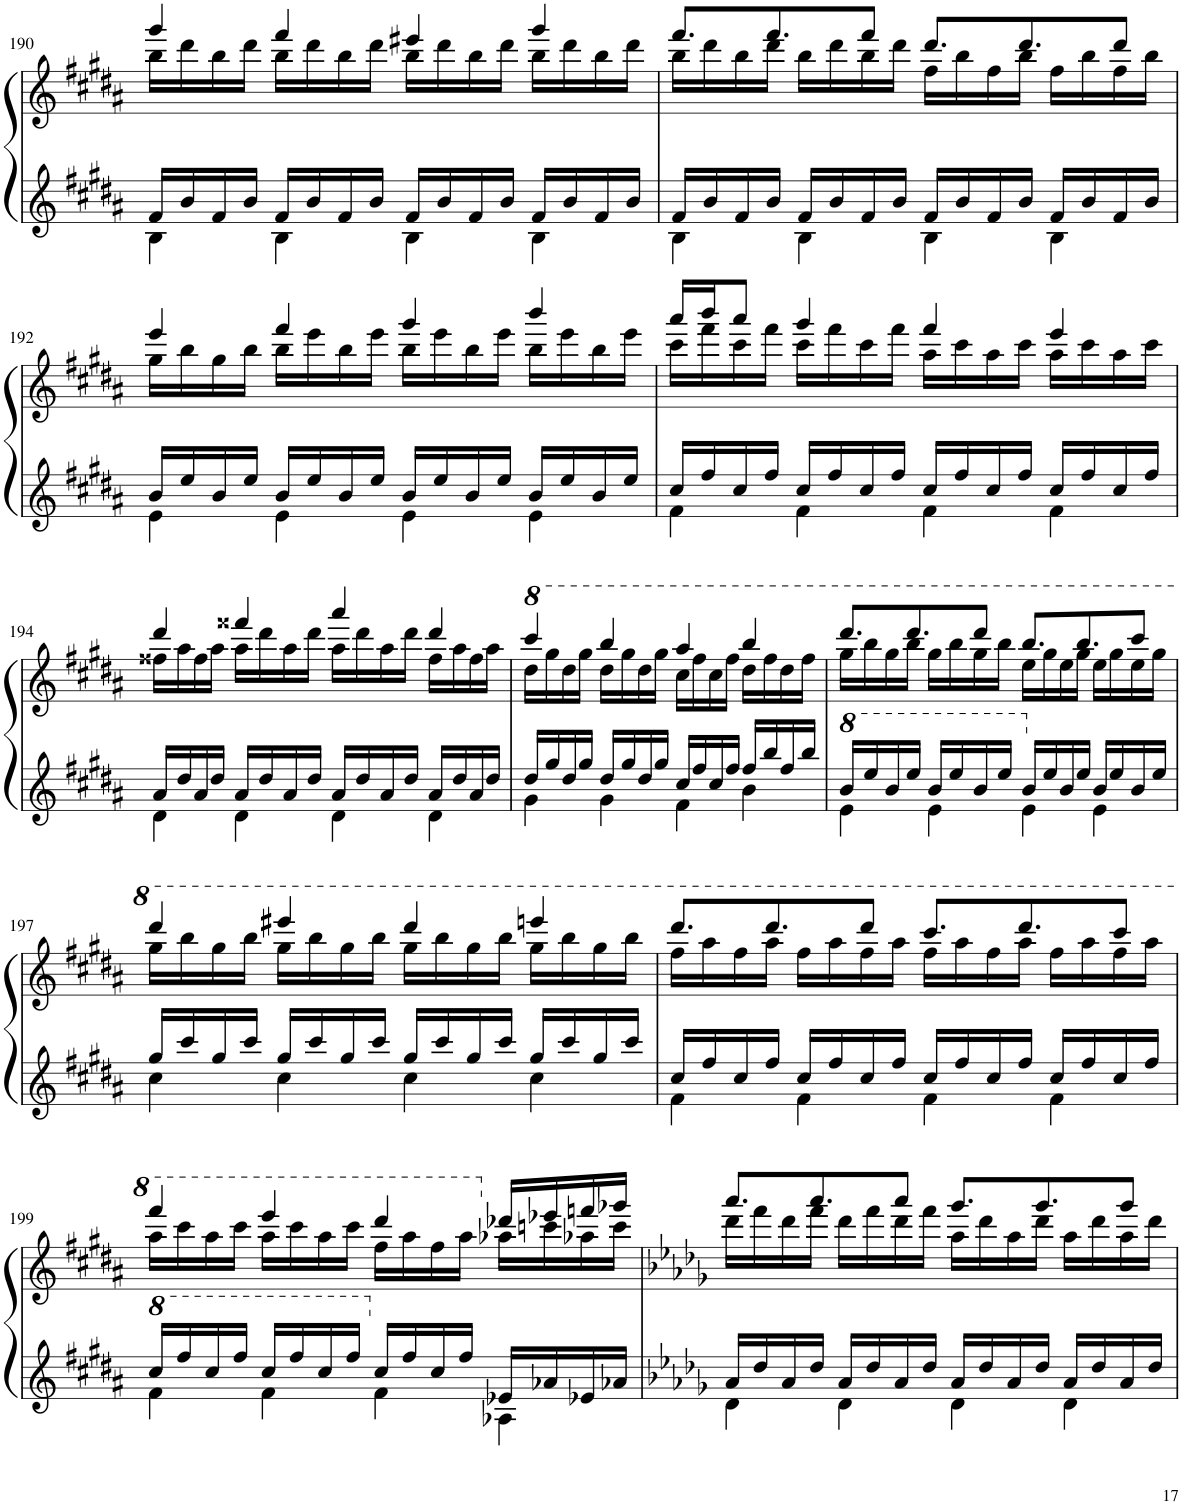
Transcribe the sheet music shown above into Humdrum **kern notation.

**kern	**kern
*part1	*part1
*staff2	*staff1
*I"Piano	*
*I'Pno.	*
!!LO:PB:g=z
*clefG2	*clefG2
*k[f#c#g#d#a#]	*k[f#c#g#d#a#]
*M4/4	*M4/4
=190	=190
*^	*^
16f#/LL	4B\	4ggg#/	16bb\LL
16b/	.	.	16ddd#\
16f#/	.	.	16bb\
16b/JJ	.	.	16ddd#\JJ
16f#/LL	4B\	4fff#/	16bb\LL
16b/	.	.	16ddd#\
16f#/	.	.	16bb\
16b/JJ	.	.	16ddd#\JJ
16f#/LL	4B\	4eee#X/	16bb\LL
16b/	.	.	16ddd#\
16f#/	.	.	16bb\
16b/JJ	.	.	16ddd#\JJ
16f#/LL	4B\	4ggg#/	16bb\LL
16b/	.	.	16ddd#\
16f#/	.	.	16bb\
16b/JJ	.	.	16ddd#\JJ
=191	=191	=191	=191
16f#/LL	4B\	8.fff#/L	16bb\LL
16b/	.	.	16ddd#\
16f#/	.	.	16bb\
16b/JJ	.	8.fff#/	16ddd#\JJ
16f#/LL	4B\	.	16bb\LL
16b/	.	.	16ddd#\
16f#/	.	8fff#/J	16bb\
16b/JJ	.	.	16ddd#\JJ
16f#/LL	4B\	8.ddd#/L	16ff#\LL
16b/	.	.	16bb\
16f#/	.	.	16ff#\
16b/JJ	.	8.ddd#/	16bb\JJ
16f#/LL	4B\	.	16ff#\LL
16b/	.	.	16bb\
16f#/	.	8ddd#/J	16ff#\
16b/JJ	.	.	16bb\JJ
!!LO:LB:g=z	!!
=192	=192	=192	=192
16b/LL	4e\	4eee/	16gg#\LL
16ee/	.	.	16bb\
16b/	.	.	16gg#\
16ee/JJ	.	.	16bb\JJ
16b/LL	4e\	4fff#/	16bb\LL
16ee/	.	.	16eee\
16b/	.	.	16bb\
16ee/JJ	.	.	16eee\JJ
16b/LL	4e\	4ggg#/	16bb\LL
16ee/	.	.	16eee\
16b/	.	.	16bb\
16ee/JJ	.	.	16eee\JJ
16b/LL	4e\	4bbb/	16bb\LL
16ee/	.	.	16eee\
16b/	.	.	16bb\
16ee/JJ	.	.	16eee\JJ
=193	=193	=193	=193
16cc#/LL	4f#\	16aaa#/LL	16ccc#\LL
16ff#/	.	16bbb/J	16fff#\
16cc#/	.	8aaa#/J	16ccc#\
16ff#/JJ	.	.	16fff#\JJ
16cc#/LL	4f#\	4ggg#/	16ccc#\LL
16ff#/	.	.	16fff#\
16cc#/	.	.	16ccc#\
16ff#/JJ	.	.	16fff#\JJ
16cc#/LL	4f#\	4fff#/	16aa#\LL
16ff#/	.	.	16ccc#\
16cc#/	.	.	16aa#\
16ff#/JJ	.	.	16ccc#\JJ
16cc#/LL	4f#\	4eee/	16aa#\LL
16ff#/	.	.	16ccc#\
16cc#/	.	.	16aa#\
16ff#/JJ	.	.	16ccc#\JJ
!!LO:LB:g=z	!!
=194	=194	=194	=194
16a#/LL	4d#\	4ddd#/	16ff##X\LL
16dd#/	.	.	16aa#\
16a#/	.	.	16ff##\
16dd#/JJ	.	.	16aa#\JJ
16a#/LL	4d#\	4fff##X/	16aa#\LL
16dd#/	.	.	16ddd#\
16a#/	.	.	16aa#\
16dd#/JJ	.	.	16ddd#\JJ
16a#/LL	4d#\	4aaa#/	16aa#\LL
16dd#/	.	.	16ddd#\
16a#/	.	.	16aa#\
16dd#/JJ	.	.	16ddd#\JJ
16a#/LL	4d#\	4ddd#/	16ff##\LL
16dd#/	.	.	16aa#\
16a#/	.	.	16ff##\
16dd#/JJ	.	.	16aa#\JJ
=195	=195	=195	=195
*	*	*8va	*
16dd#/LL	4g#\	4cccc#/	16ddd#\LL
16gg#/	.	.	16ggg#\
16dd#/	.	.	16ddd#\
16gg#/JJ	.	.	16ggg#\JJ
16dd#/LL	4g#\	4bbb/	16ddd#\LL
16gg#/	.	.	16ggg#\
16dd#/	.	.	16ddd#\
16gg#/JJ	.	.	16ggg#\JJ
16cc#/LL	4f#\	4aaa#/	16ccc#\LL
16ff#/	.	.	16fff#\
16cc#/	.	.	16ccc#\
16ff#/JJ	.	.	16fff#\JJ
16ff#/LL	4b\	4bbb/	16ddd#\LL
16bb/	.	.	16fff#\
16ff#/	.	.	16ddd#\
16bb/JJ	.	.	16fff#\JJ
=196	=196	=196	=196
*8va	*	*	*
16bb/LL	4ee\	8.dddd#/L	16ggg#\LL
16eee/	.	.	16bbb\
16bb/	.	.	16ggg#\
16eee/JJ	.	8.dddd#/	16bbb\JJ
16bb/LL	4ee\	.	16ggg#\LL
16eee/	.	.	16bbb\
16bb/	.	8dddd#/J	16ggg#\
16eee/JJ	.	.	16bbb\JJ
*X8va	*	*	*
16b/LL	4e\	8.bbb/L	16eee\LL
16ee/	.	.	16ggg#\
16b/	.	.	16eee\
16ee/JJ	.	8.bbb/	16ggg#\JJ
16b/LL	4e\	.	16eee\LL
16ee/	.	.	16ggg#\
16b/	.	8cccc#/J	16eee\
16ee/JJ	.	.	16ggg#\JJ
!!LO:LB:g=z	!!
=197	=197	=197	=197
16gg#/LL	4cc#\	4dddd#/	16ggg#\LL
16ccc#/	.	.	16bbb\
16gg#/	.	.	16ggg#\
16ccc#/JJ	.	.	16bbb\JJ
16gg#/LL	4cc#\	4eeee#X/	16ggg#\LL
16ccc#/	.	.	16bbb\
16gg#/	.	.	16ggg#\
16ccc#/JJ	.	.	16bbb\JJ
16gg#/LL	4cc#\	4dddd#/	16ggg#\LL
16ccc#/	.	.	16bbb\
16gg#/	.	.	16ggg#\
16ccc#/JJ	.	.	16bbb\JJ
16gg#/LL	4cc#\	4eeeen/	16ggg#\LL
16ccc#/	.	.	16bbb\
16gg#/	.	.	16ggg#\
16ccc#/JJ	.	.	16bbb\JJ
=198	=198	=198	=198
16cc#/LL	4f#\	8.dddd#/L	16fff#\LL
16ff#/	.	.	16aaa#\
16cc#/	.	.	16fff#\
16ff#/JJ	.	8.dddd#/	16aaa#\JJ
16cc#/LL	4f#\	.	16fff#\LL
16ff#/	.	.	16aaa#\
16cc#/	.	8dddd#/J	16fff#\
16ff#/JJ	.	.	16aaa#\JJ
16cc#/LL	4f#\	8.cccc#/L	16fff#\LL
16ff#/	.	.	16aaa#\
16cc#/	.	.	16fff#\
16ff#/JJ	.	8.dddd#/	16aaa#\JJ
16cc#/LL	4f#\	.	16fff#\LL
16ff#/	.	.	16aaa#\
16cc#/	.	8cccc#/J	16fff#\
16ff#/JJ	.	.	16aaa#\JJ
!!LO:LB:g=z	!!
=199	=199	=199	=199
*8va	*	*	*
16ccc#/LL	4ff#\	4ffff#/	16aaa#\LL
16fff#/	.	.	16cccc#\
16ccc#/	.	.	16aaa#\
16fff#/JJ	.	.	16cccc#\JJ
16ccc#/LL	4ff#\	4eeee/	16aaa#\LL
16fff#/	.	.	16cccc#\
16ccc#/	.	.	16aaa#\
16fff#/JJ	.	.	16cccc#\JJ
*X8va	*	*	*
16cc#/LL	4f#\	4dddd#/	16fff#\LL
16ff#/	.	.	16aaa#\
16cc#/	.	.	16fff#\
16ff#/JJ	.	.	16aaa#\JJ
*	*	*X8va	*
16e-X/LL	4A-X\	16ddd-X/LL	16aa-X\LL
16a-X/	.	16eee-X/	16cccn\
16e-X/	.	16fffn/	16aa-X\
16a-X/JJ	.	16ggg-X/JJ	16ccc\JJ
=200	=200	=200	=200
*k[b-e-a-d-g-]	*	*k[b-e-a-d-g-]	*
16a-/LL	4d-\	8.aaa-/L	16ddd-\LL
16dd-/	.	.	16fff\
16a-/	.	.	16ddd-\
16dd-/JJ	.	8.aaa-/	16fff\JJ
16a-/LL	4d-\	.	16ddd-\LL
16dd-/	.	.	16fff\
16a-/	.	8aaa-/J	16ddd-\
16dd-/JJ	.	.	16fff\JJ
16a-/LL	4d-\	8.ggg-/L	16aa-\LL
16dd-/	.	.	16ddd-\
16a-/	.	.	16aa-\
16dd-/JJ	.	8.ggg-/	16ddd-\JJ
16a-/LL	4d-\	.	16aa-\LL
16dd-/	.	.	16ddd-\
16a-/	.	8ggg-/J	16aa-\
16dd-/JJ	.	.	16ddd-\JJ
*v	*v	*	*
*	*v	*v
=	=
*-	*-
